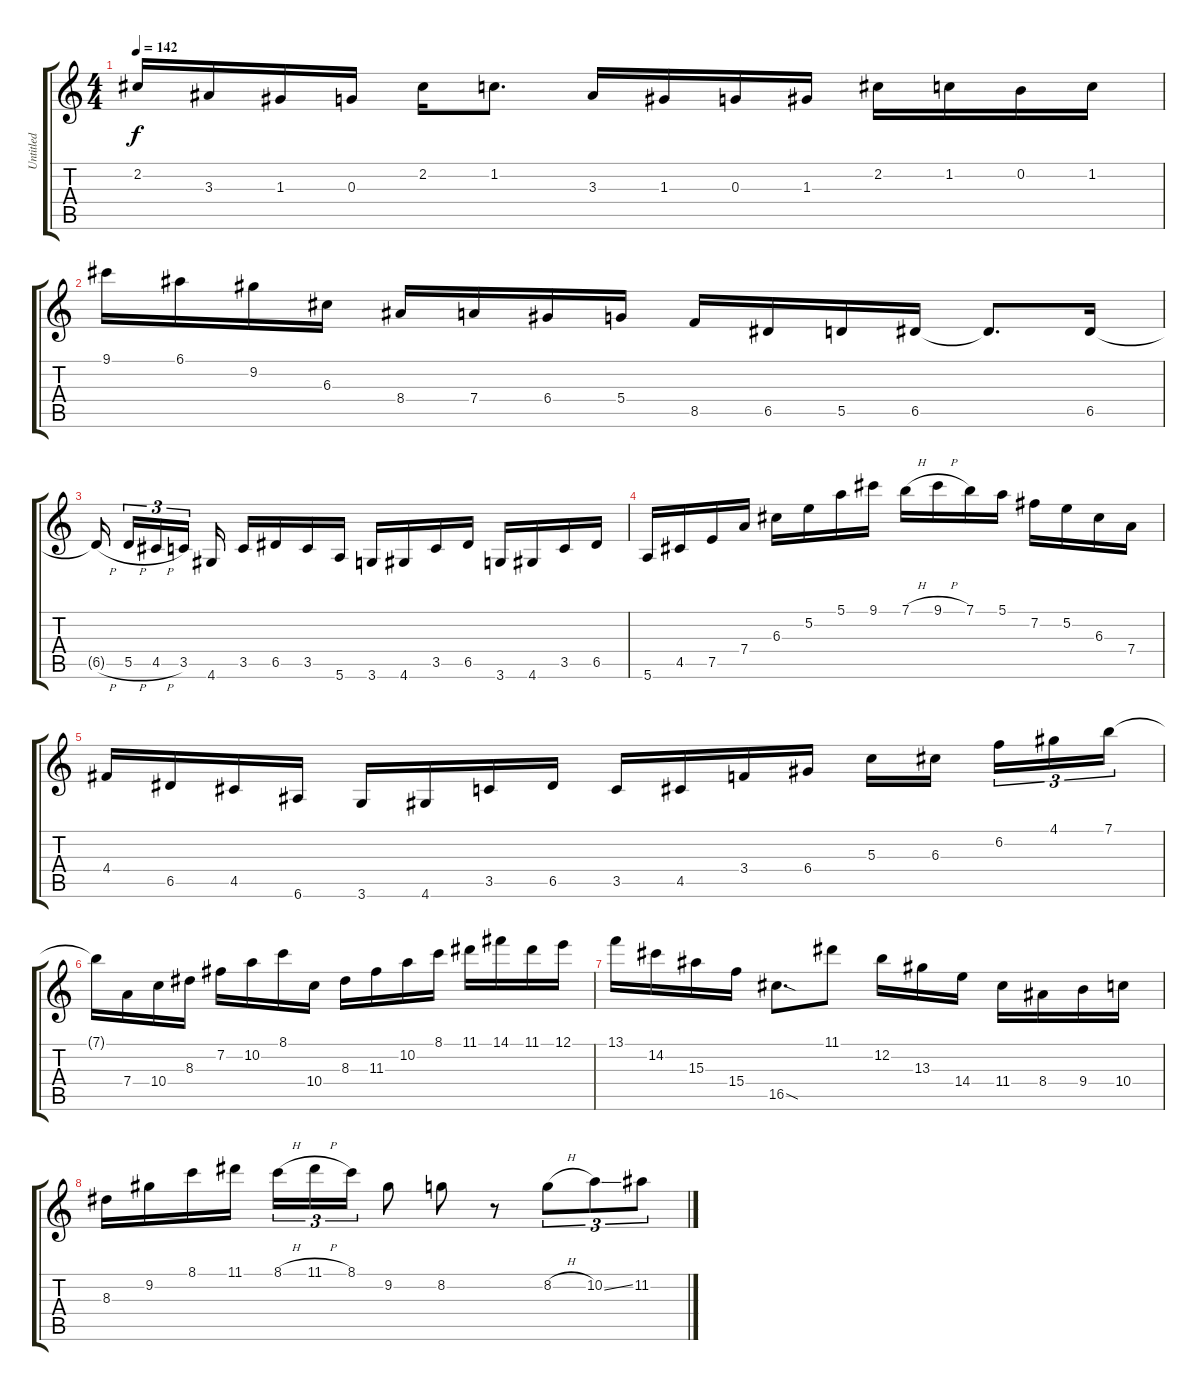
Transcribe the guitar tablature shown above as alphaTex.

\track ("Untitled" "Untitled") {instrument acousticguitarsteel}
\staff {score tabs}
\tuning (E4 B3 G3 D3 A2 E2) {hide}
\ts (4 4)
\tempo 142
\clef g2
\ks c
2.2.16{dy f} 3.3.16 1.3.16 0.3.16 2.2.16 1.2.8{d} 3.3.16 1.3.16 0.3.16 1.3.16 2.2.16 1.2.16 0.2.16 1.2.16 |
9.1.16 6.1.16 9.2.16 6.3.16 8.4.16 7.4.16 6.4.16 5.4.16 8.5.16 6.5.16 5.5.16 6.5.16 6.5{t}.8{d} 6.5.16 |
6.5{h t}.16{beam splitsecondary} 5.5{h}.16{tu (3 2)} 4.5{h}.16{tu (3 2)} 3.5.16{tu (3 2) beam splitsecondary} 4.6.16 3.5.16 6.5.16 3.5.16 5.6.16 3.6.16 4.6.16 3.5.16 6.5.16 3.6.16 4.6.16 3.5.16 6.5.16 |
5.6.16 4.5.16 7.5.16 7.4.16 6.3.16 5.2.16 5.1.16 9.1.16 7.1{h}.16 9.1{h}.16 7.1.16 5.1.16 7.2.16 5.2.16 6.3.16 7.4.16 |
4.4.16 6.5.16 4.5.16 6.6.16 3.6.16 4.6.16 3.5.16 6.5.16 3.5.16 4.5.16 3.4.16 6.4.16 5.3.16 6.3.16{beam splitsecondary} 6.2.16{tu (3 2)} 4.1.16{tu (3 2)} 7.1.16{tu (3 2)} |
7.1{t}.16 7.4.16 10.4.16 8.3.16 7.2.16 10.2.16 8.1.16 10.4.16 8.3.16 11.3.16 10.2.16 8.1.16 11.1.16 14.1.16 11.1.16 12.1.16 |
13.1.16 14.2.16 15.3.16 15.4.16 16.5{sod}.8{d} 11.1.8 12.2.16 13.3.16 14.4.16 11.4.16 8.4.16 9.4.16 10.4.16 |
8.3.16 9.2.16 8.1.16 11.1.16 8.1{h}.16{tu (3 2)} 11.1{h}.16{tu (3 2)} 8.1.16{tu (3 2)} 9.2.8 8.2.8 r.8 8.2{h}.8{tu (3 2)} 10.2{ss}.8{tu (3 2)} 11.2.8{tu (3 2)}
